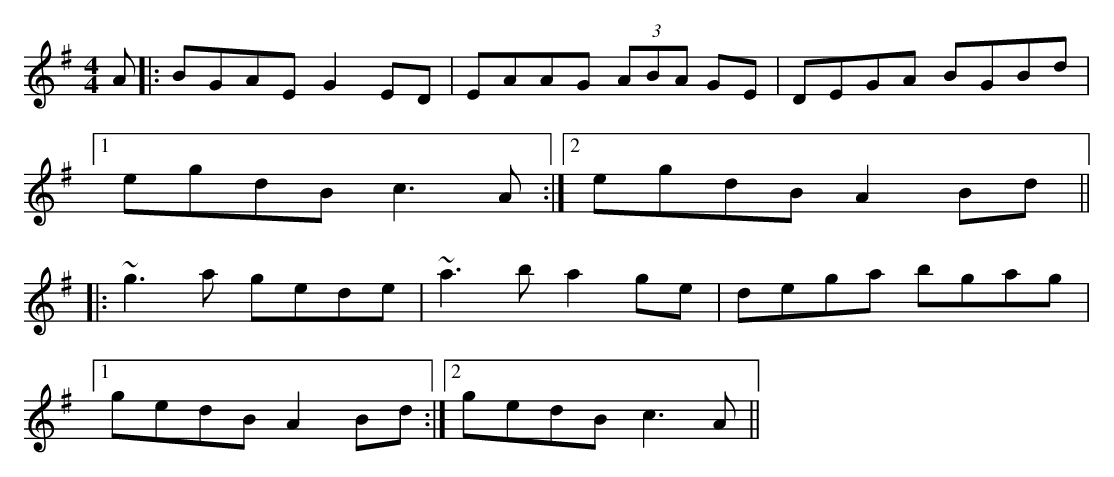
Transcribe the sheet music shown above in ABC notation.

X:1
M:4/4
K:G
A|:BGAE G2 ED|EAAG (3ABA GE|DEGA BGBd|
[1 egdB c3 A:|2 egdB A2 Bd||
|:~g3a gede|~a3b a2 ge|dega bgag|
[1 gedB A2 Bd:|2 gedB c3 A||
